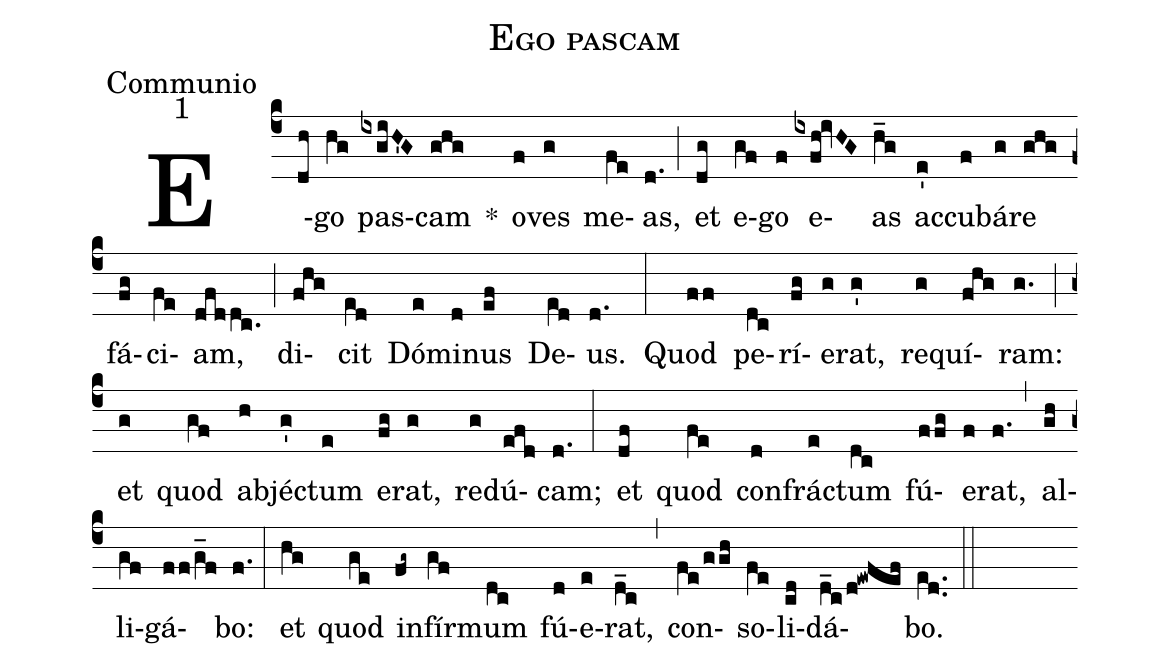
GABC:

name: Ego pascam;
office-part: Communio;
mode: 1;
%%
(c4) E(dh)go(hg) pas(ixgiH'G)cam(ghg) *() o(f)ves(g) me(fe)as,(d.) (;) et(dg) e(gf)go(f) e(ixfh!ivHG)as(h_g) ac(e')cu(f)bá(g)re(ghg) fá(fg)ci(fe)am,(dfddc.) (;) di(fhg)cit(e[ll:1]d) Dó(e)mi(d)nus(ef) De(e[ll:1]d)us.(d.) (:)
Quod(ff) pe(dc)rí(fg)e(g)rat,(g') re(g)quí(fhg)ram:(g.) (;) et(g) quod(gf) ab(h)jéc(g')tum(e) e(fg)rat,(g) re(g)dú(efd)cam;(d.) (:)
et(df) quod(fe) con(d)frác(e)tum(dc) fú(ffg)e(f)rat,(f.) (,) al(gh)li(gf)gá(ff/g_f)bo:(f.) (:)
et(hg) quod(ge) in(fg~)fír(gf)mum(dc) fú(d)e(e)rat,(d_c) (,) con(fe/ggh)so(fe)li(cd)dá(d_c/d!ewfef)bo.(e[ll:1]d..) (::)
